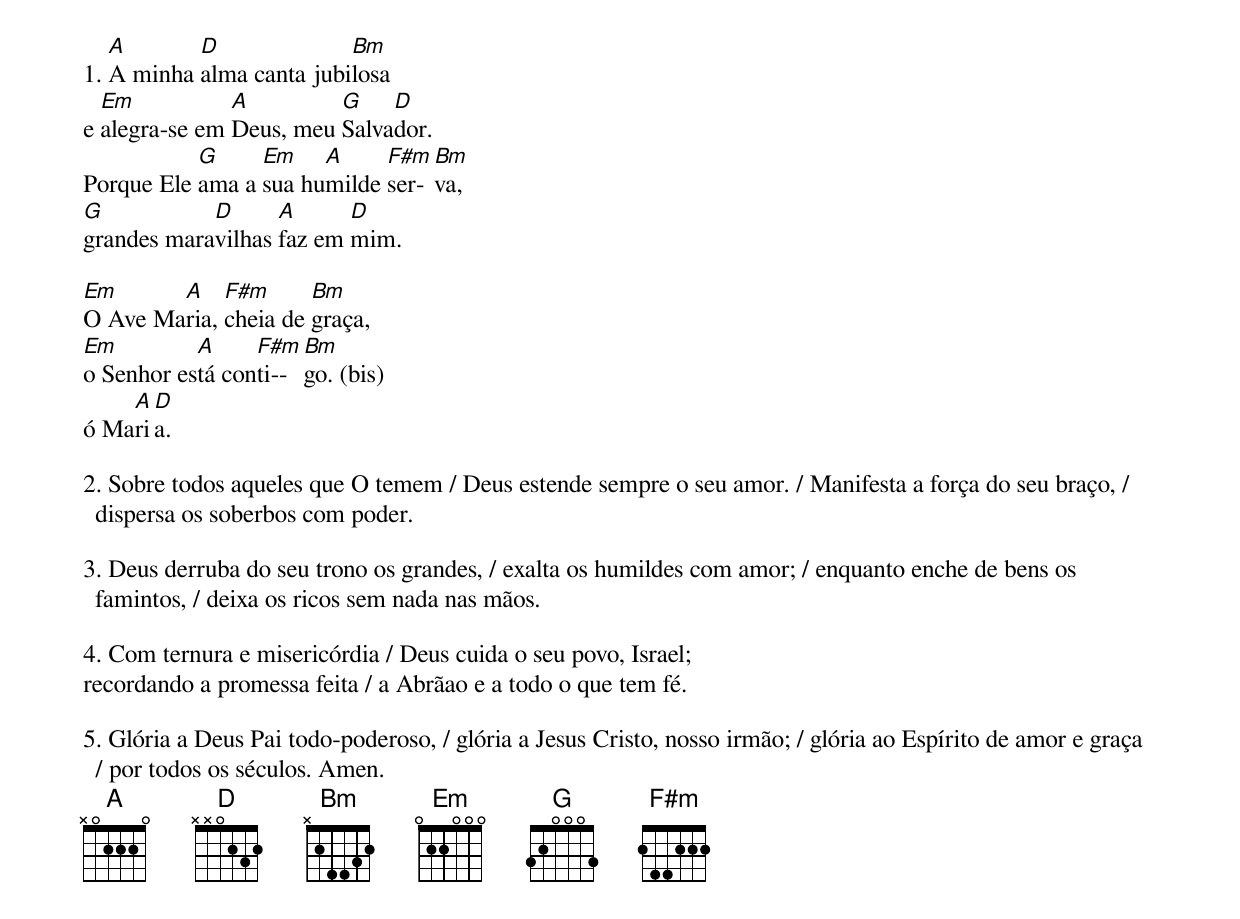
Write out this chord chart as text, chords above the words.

   A       D              Bm
1. A minha alma canta jubilosa
  Em           A         G    D
e alegra-se em Deus, meu Salvador.
           G     Em    A     F#m Bm
Porque Ele ama a sua humilde ser-va,
G           D      A      D
grandes maravilhas faz em mim.

Em      A    F#m      Bm
O Ave Maria, cheia de graça,
Em         A     F#m Bm
o Senhor está conti--go. (bis)
    A D
ó Maria.

2. Sobre todos aqueles que O temem / Deus estende sempre o seu amor. / Manifesta a força do seu braço, / dispersa os soberbos com poder.

3. Deus derruba do seu trono os grandes, / exalta os humildes com amor; / enquanto enche de bens os famintos, / deixa os ricos sem nada nas mãos.

4. Com ternura e misericórdia / Deus cuida o seu povo, Israel;
recordando a promessa feita / a Abrãao e a todo o que tem fé.

5. Glória a Deus Pai todo-poderoso, / glória a Jesus Cristo, nosso irmão; / glória ao Espírito de amor e graça / por todos os séculos. Amen.
